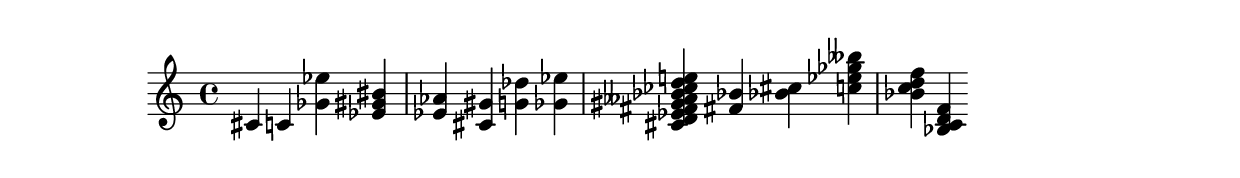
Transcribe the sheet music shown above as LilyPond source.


\version "2.4.0"

\header {

    texidoc ="Accidentals are placed as closely as possible.
Accidentals in corresponding octaves are aligned.
The top accidental should be nearest to the chord. The
flats in a sixth should be staggered.  "
    
}


\score {
     \context Voice \relative c'
    {
	cis4
	c4
	\transpose c c' {
	    <ges es'>
	    <bis es gis>4
	    <es! as!>
	    <gis! cis!>
	    <g! des'>
	    <ges! es'!>
	}    
	<cis d es fis gis ases bes ces d e! >4
	<bes'! fis!>     
	<bes! cis!>
	<c! es ges beses>
	<bes! c d f >    
	<bes,! c d f >
    }
    \layout {
	raggedright = ##t
    }

}


